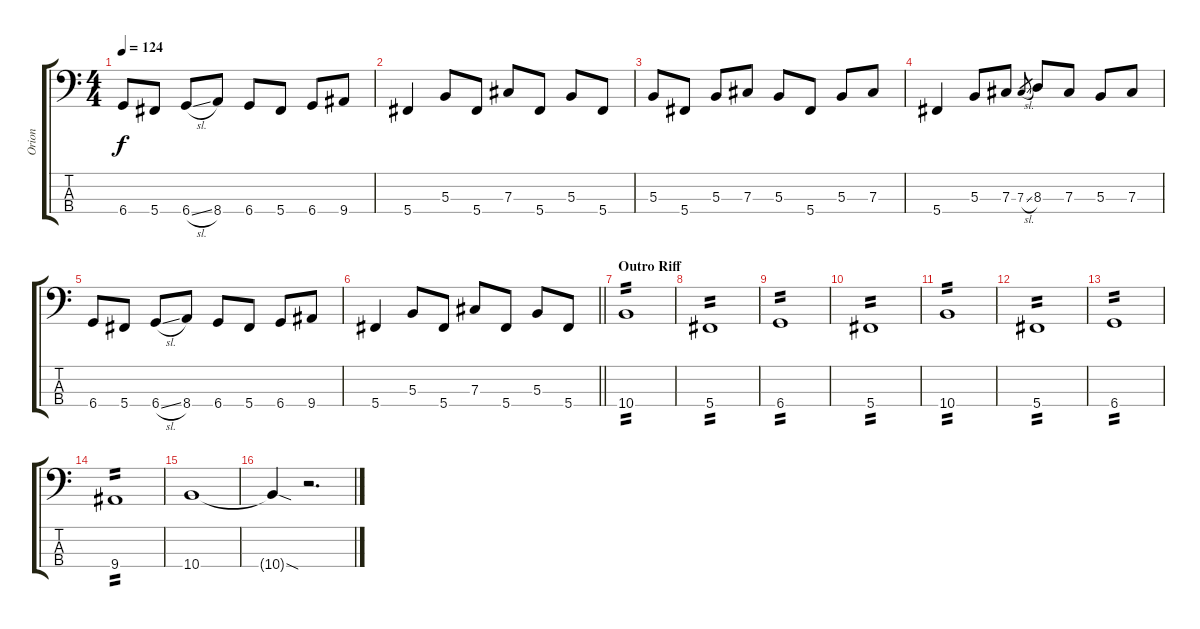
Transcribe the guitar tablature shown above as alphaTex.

\track ("Orion" "Orion") {instrument electricbassfinger}
\staff {score tabs}
\tuning (E2 B1 Gb1 Db1) {hide}
\ts (4 4)
\tempo 124
\clef f4
\ks c
6.4.8{dy f} 5.4.8 6.4{sl}.8 8.4.8 6.4.8 5.4.8 6.4.8 9.4.8 |
5.4.4 5.3.8 5.4.8 7.3.8 5.4.8 5.3.8 5.4.8 |
5.3.8 5.4.8 5.3.8 7.3.8 5.3.8 5.4.8 5.3.8 7.3.8 |
5.4.4 5.3.8 7.3.8 7.3{sl}.8{gr} 8.3.8 7.3.8 5.3.8 7.3.8 |
6.4.8 5.4.8 6.4{sl}.8 8.4.8 6.4.8 5.4.8 6.4.8 9.4.8 |
\barLineRight lightlight
5.4.4 5.3.8 5.4.8 7.3.8 5.4.8 5.3.8 5.4.8 |
\section ("" "Outro Riff")
10.4.1{tp 2} |
5.4.1{tp 2} |
6.4.1{tp 2} |
5.4.1{tp 2} |
10.4.1{tp 2} |
5.4.1{tp 2} |
6.4.1{tp 2} |
9.4.1{tp 2} |
10.4.1 |
10.4{sod t}.4 r.2{d}
